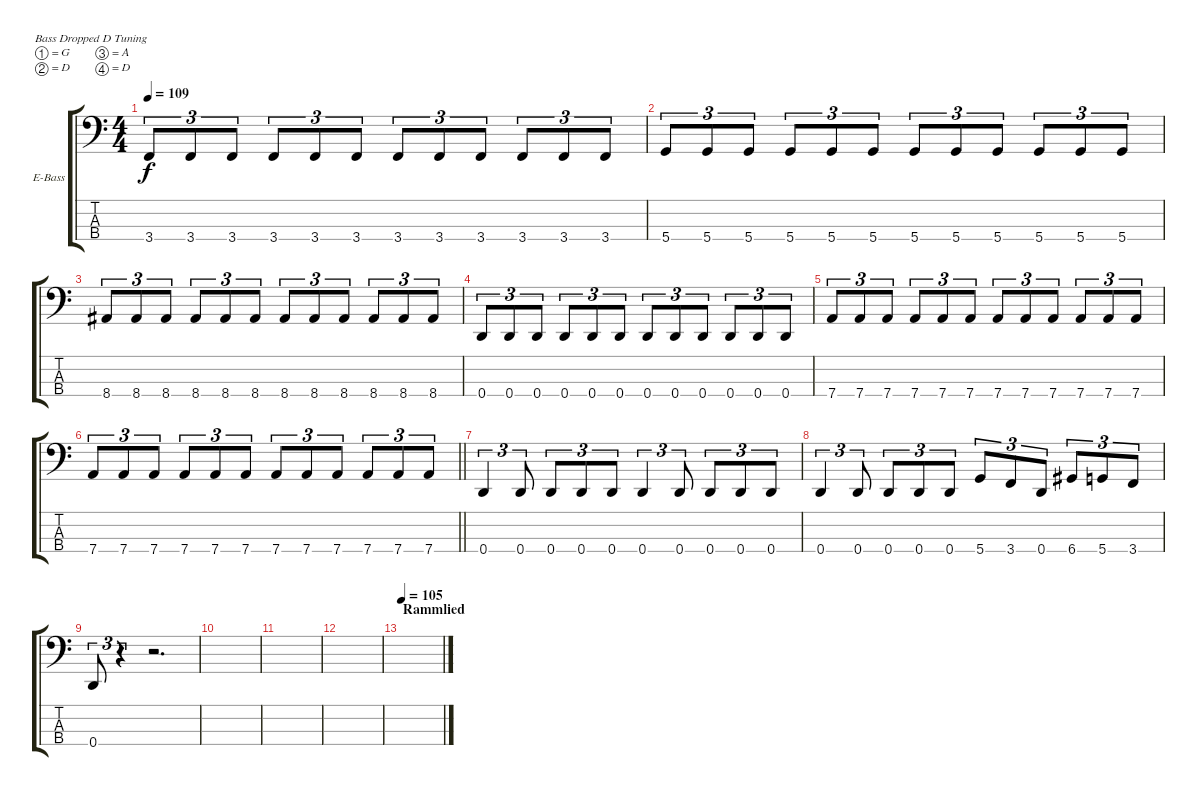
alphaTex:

\bracketExtendMode groupsimilarinstruments
\firstSystemTrackNameOrientation horizontal
\otherSystemsTrackNameOrientation horizontal
\track ("Bass guitar (Oliver)" "E-Bass") {instrument electricbassfinger}
\staff {score tabs}
\tuning (G2 D2 A1 D1)
\ts (4 4)
\tempo 109
\clef f4
\ks c
3.4.8{tu (3 2) dy f} 3.4.8{tu (3 2)} 3.4.8{tu (3 2)} 3.4.8{tu (3 2)} 3.4.8{tu (3 2)} 3.4.8{tu (3 2)} 3.4.8{tu (3 2)} 3.4.8{tu (3 2)} 3.4.8{tu (3 2)} 3.4.8{tu (3 2)} 3.4.8{tu (3 2)} 3.4.8{tu (3 2)} |
5.4.8{tu (3 2)} 5.4.8{tu (3 2)} 5.4.8{tu (3 2)} 5.4.8{tu (3 2)} 5.4.8{tu (3 2)} 5.4.8{tu (3 2)} 5.4.8{tu (3 2)} 5.4.8{tu (3 2)} 5.4.8{tu (3 2)} 5.4.8{tu (3 2)} 5.4.8{tu (3 2)} 5.4.8{tu (3 2)} |
8.4.8{tu (3 2)} 8.4.8{tu (3 2)} 8.4.8{tu (3 2)} 8.4.8{tu (3 2)} 8.4.8{tu (3 2)} 8.4.8{tu (3 2)} 8.4.8{tu (3 2)} 8.4.8{tu (3 2)} 8.4.8{tu (3 2)} 8.4.8{tu (3 2)} 8.4.8{tu (3 2)} 8.4.8{tu (3 2)} |
0.4.8{tu (3 2)} 0.4.8{tu (3 2)} 0.4.8{tu (3 2)} 0.4.8{tu (3 2)} 0.4.8{tu (3 2)} 0.4.8{tu (3 2)} 0.4.8{tu (3 2)} 0.4.8{tu (3 2)} 0.4.8{tu (3 2)} 0.4.8{tu (3 2)} 0.4.8{tu (3 2)} 0.4.8{tu (3 2)} |
7.4.8{tu (3 2)} 7.4.8{tu (3 2)} 7.4.8{tu (3 2)} 7.4.8{tu (3 2)} 7.4.8{tu (3 2)} 7.4.8{tu (3 2)} 7.4.8{tu (3 2)} 7.4.8{tu (3 2)} 7.4.8{tu (3 2)} 7.4.8{tu (3 2)} 7.4.8{tu (3 2)} 7.4.8{tu (3 2)} |
\barLineRight lightlight
7.4.8{tu (3 2)} 7.4.8{tu (3 2)} 7.4.8{tu (3 2)} 7.4.8{tu (3 2)} 7.4.8{tu (3 2)} 7.4.8{tu (3 2)} 7.4.8{tu (3 2)} 7.4.8{tu (3 2)} 7.4.8{tu (3 2)} 7.4.8{tu (3 2)} 7.4.8{tu (3 2)} 7.4.8{tu (3 2)} |
0.4.4{tu (3 2)} 0.4.8{tu (3 2)} 0.4.8{tu (3 2)} 0.4.8{tu (3 2)} 0.4.8{tu (3 2)} 0.4.4{tu (3 2)} 0.4.8{tu (3 2)} 0.4.8{tu (3 2)} 0.4.8{tu (3 2)} 0.4.8{tu (3 2)} |
0.4.4{tu (3 2)} 0.4.8{tu (3 2)} 0.4.8{tu (3 2)} 0.4.8{tu (3 2)} 0.4.8{tu (3 2)} 5.4.8{tu (3 2)} 3.4.8{tu (3 2)} 0.4.8{tu (3 2)} 6.4.8{tu (3 2)} 5.4.8{tu (3 2)} 3.4.8{tu (3 2)} |
0.4.8{tu (3 2)} r.4{tu (3 2)} r.2{d} |
|
|
|
\section ("" "Rammlied")
\tempo 105
